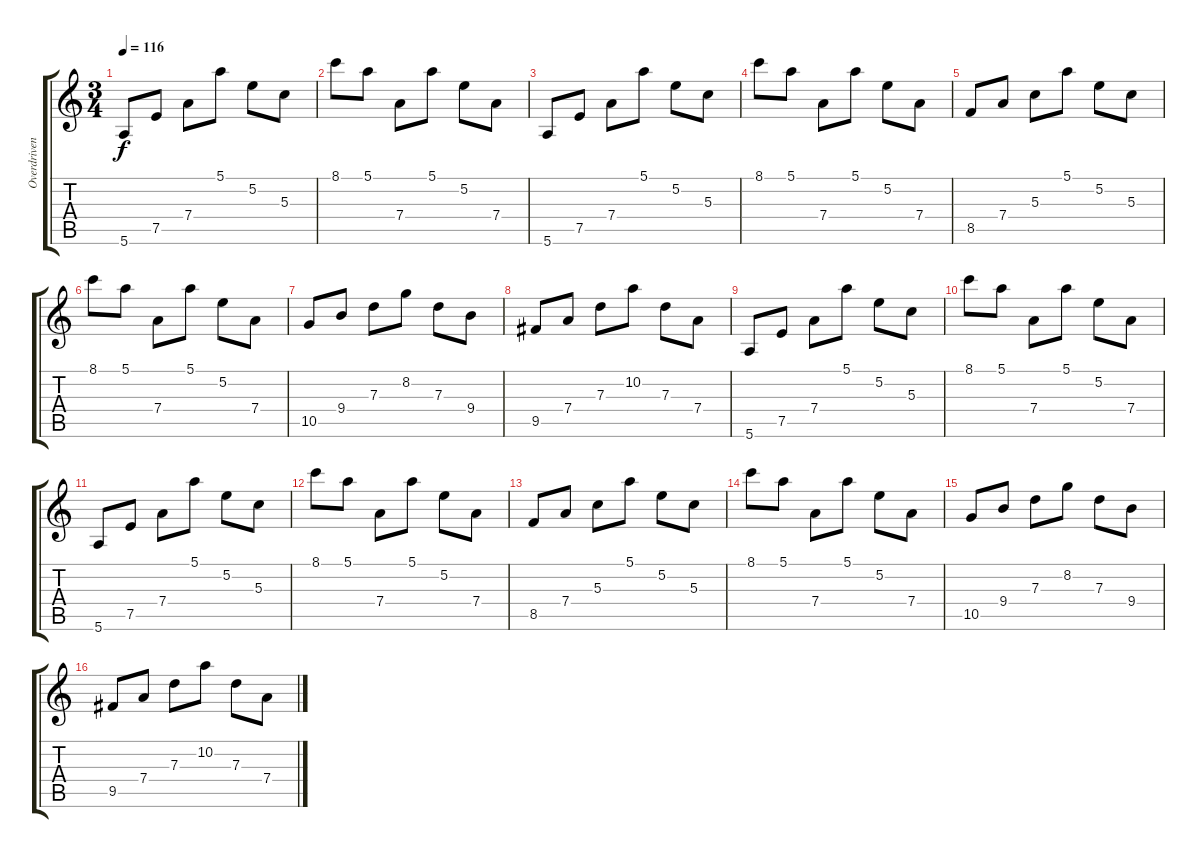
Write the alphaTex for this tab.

\track ("Overdriven Guitar I" "Overdriven") {instrument overdrivenguitar}
\staff {score tabs}
\tuning (E4 B3 G3 D3 A2 E2) {hide}
\ts (3 4)
\tempo 116
\clef g2
\ks c
5.6.8{dy f instrument acousticguitarsteel} 7.5.8 7.4.8 5.1.8 5.2.8 5.3.8 |
8.1.8{instrument acousticguitarsteel} 5.1.8 7.4.8 5.1.8 5.2.8 7.4.8 |
5.6.8{instrument acousticguitarsteel} 7.5.8 7.4.8 5.1.8 5.2.8 5.3.8 |
8.1.8{instrument acousticguitarsteel} 5.1.8 7.4.8 5.1.8 5.2.8 7.4.8 |
8.5.8{instrument acousticguitarsteel} 7.4.8 5.3.8 5.1.8 5.2.8 5.3.8 |
8.1.8{instrument acousticguitarsteel} 5.1.8 7.4.8 5.1.8 5.2.8 7.4.8 |
10.5.8{instrument acousticguitarsteel} 9.4.8 7.3.8 8.2.8 7.3.8 9.4.8 |
9.5.8{instrument acousticguitarsteel} 7.4.8 7.3.8 10.2.8 7.3.8 7.4.8 |
5.6.8{instrument acousticguitarsteel} 7.5.8 7.4.8 5.1.8 5.2.8 5.3.8 |
8.1.8{instrument acousticguitarsteel} 5.1.8 7.4.8 5.1.8 5.2.8 7.4.8 |
5.6.8{instrument acousticguitarsteel} 7.5.8 7.4.8 5.1.8 5.2.8 5.3.8 |
8.1.8{instrument acousticguitarsteel} 5.1.8 7.4.8 5.1.8 5.2.8 7.4.8 |
8.5.8{instrument acousticguitarsteel} 7.4.8 5.3.8 5.1.8 5.2.8 5.3.8 |
8.1.8{instrument acousticguitarsteel} 5.1.8 7.4.8 5.1.8 5.2.8 7.4.8 |
10.5.8{instrument acousticguitarsteel} 9.4.8 7.3.8 8.2.8 7.3.8 9.4.8 |
9.5.8{instrument acousticguitarsteel} 7.4.8 7.3.8 10.2.8 7.3.8 7.4.8
